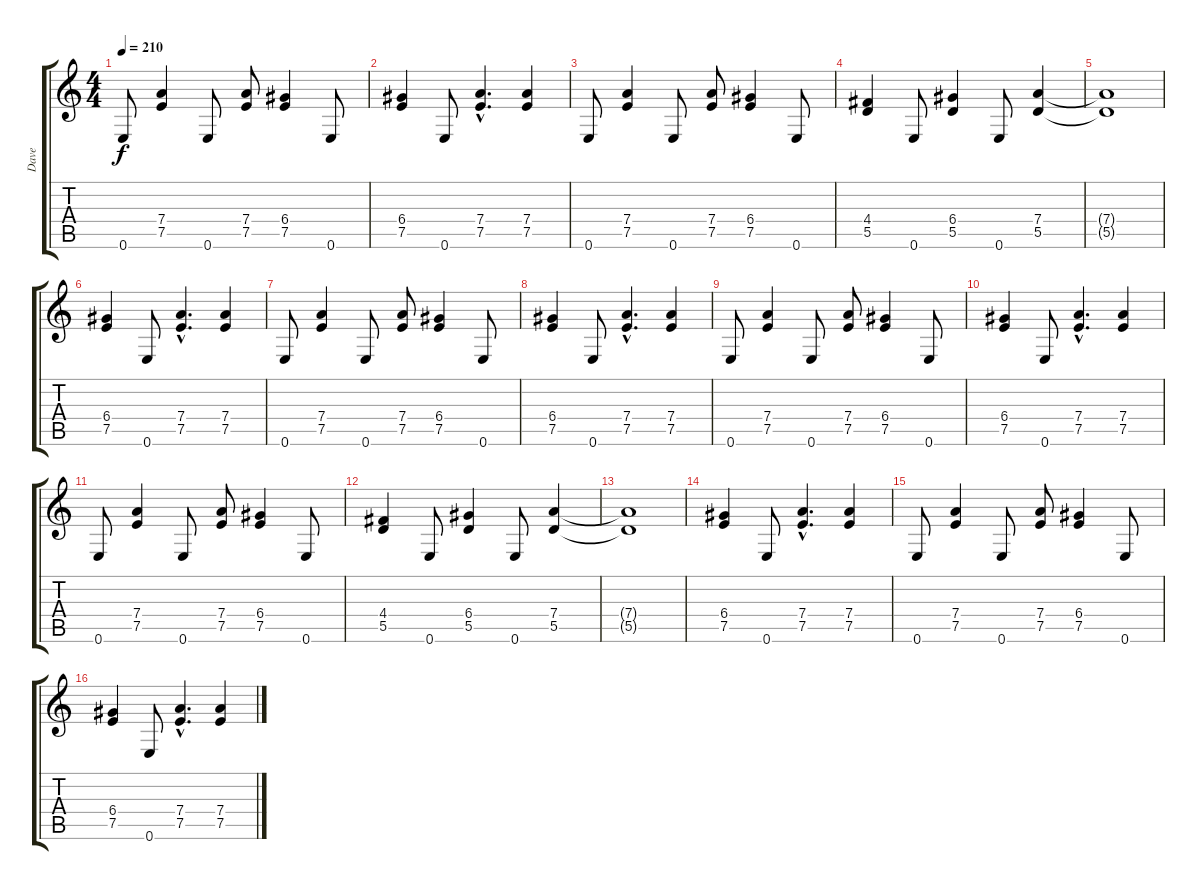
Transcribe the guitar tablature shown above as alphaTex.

\track ("Dave" "Dave") {instrument distortionguitar}
\staff {score tabs}
\tuning (E4 B3 G3 D3 A2 E2) {hide}
\ts (4 4)
\tempo 210
\clef g2
\ks c
0.6.8{dy f} (7.4 7.5).4 0.6.8 (7.4 7.5).8 (6.4 7.5).4 0.6.8 |
(6.4 7.5).4 0.6.8 (7.4{hac} 7.5{hac}).4{d} (7.4 7.5).4 |
0.6.8 (7.4 7.5).4 0.6.8 (7.4 7.5).8 (6.4 7.5).4 0.6.8 |
(4.4 5.5).4 0.6.8 (6.4 5.5).4 0.6.8 (7.4 5.5).4 |
(7.4{t} 5.5{t}).1 |
(6.4 7.5).4 0.6.8 (7.4{hac} 7.5{hac}).4{d} (7.4 7.5).4 |
0.6.8 (7.4 7.5).4 0.6.8 (7.4 7.5).8 (6.4 7.5).4 0.6.8 |
(6.4 7.5).4 0.6.8 (7.4{hac} 7.5{hac}).4{d} (7.4 7.5).4 |
0.6.8 (7.4 7.5).4 0.6.8 (7.4 7.5).8 (6.4 7.5).4 0.6.8 |
(6.4 7.5).4 0.6.8 (7.4{hac} 7.5{hac}).4{d} (7.4 7.5).4 |
0.6.8 (7.4 7.5).4 0.6.8 (7.4 7.5).8 (6.4 7.5).4 0.6.8 |
(4.4 5.5).4 0.6.8 (6.4 5.5).4 0.6.8 (7.4 5.5).4 |
(7.4{t} 5.5{t}).1 |
(6.4 7.5).4 0.6.8 (7.4{hac} 7.5{hac}).4{d} (7.4 7.5).4 |
0.6.8 (7.4 7.5).4 0.6.8 (7.4 7.5).8 (6.4 7.5).4 0.6.8 |
(6.4 7.5).4 0.6.8 (7.4{hac} 7.5{hac}).4{d} (7.4 7.5).4
